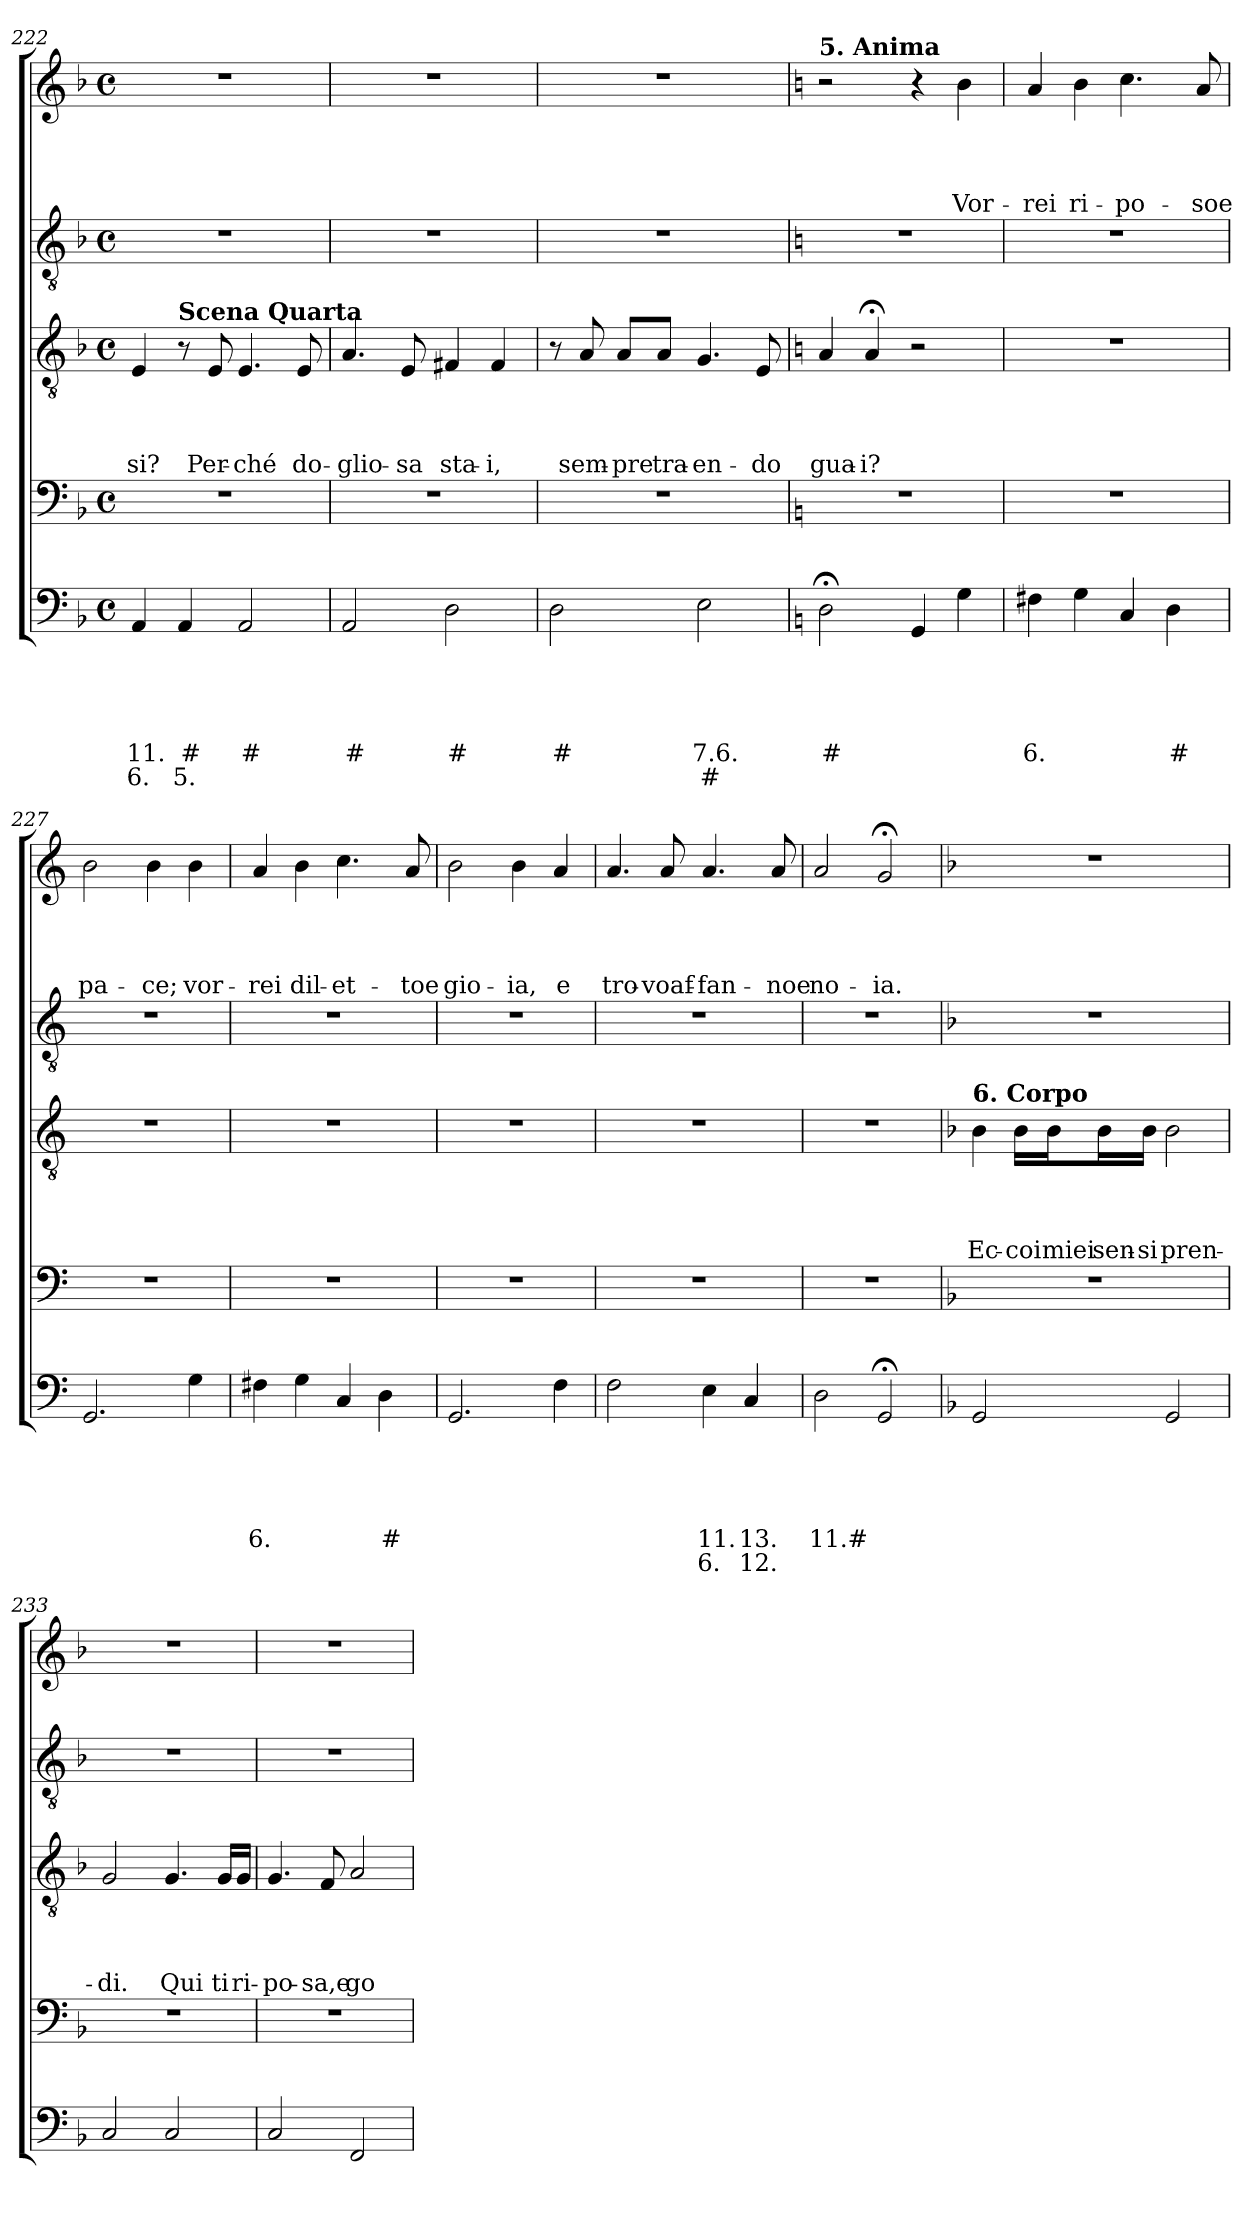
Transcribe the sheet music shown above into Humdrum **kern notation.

**kern	**text	**text	**text	**text	**text	**text	**kern	**kern	**text	**text	**text	**text	**kern	**kern	**text	**text	**text	**text
*part5	*part5	*part5	*part5	*part5	*part5	*part5	*part4	*part3	*part3	*part3	*part3	*part3	*part2	*part1	*part1	*part1	*part1	*part1
*staff5	*staff5	*staff5	*staff5	*staff5	*staff5	*staff5	*staff4	*staff3	*staff3	*staff3	*staff3	*staff3	*staff2	*staff1	*staff1	*staff1	*staff1	*staff1
*clefF4	*	*	*	*	*	*	*clefF4	*clefGv2	*	*	*	*	*clefGv2	*clefG2	*	*	*	*
*k[b-]	*	*	*	*	*	*	*k[b-]	*k[b-]	*	*	*	*	*k[b-]	*k[b-]	*	*	*	*
*F:	*	*	*	*	*	*	*F:	*F:	*	*	*	*	*F:	*F:	*	*	*	*
*M4/4	*	*	*	*	*	*	*M4/4	*M4/4	*	*	*	*	*M4/4	*M4/4	*	*	*	*
*met(c)	*	*	*	*	*	*	*met(c)	*met(c)	*	*	*	*	*met(c)	*met(c)	*	*	*	*
=222	=222	=222	=222	=222	=222	=222	=222	=222	=222	=222	=222	=222	=222	=222	=222	=222	=222	=222
4AA/	.	.	.	.	11.	6.	1r	4E/	.	.	.	-si?	1r	1r	.	.	.	.
!	!	!	!	!	!	!	!	!LO:TX:a:B:t=Scena Quarta	!	!	!	!	!	!	!	!	!	!
4AA/	.	.	.	.	#	5.	.	8r	.	.	.	.	.	.	.	.	.	.
.	.	.	.	.	.	.	.	8E/	.	.	.	Per-	.	.	.	.	.	.
2AA/	.	.	.	.	#	.	.	4.E/	.	.	.	-ché	.	.	.	.	.	.
.	.	.	.	.	.	.	.	8E/	.	.	.	do-	.	.	.	.	.	.
=223	=223	=223	=223	=223	=223	=223	=223	=223	=223	=223	=223	=223	=223	=223	=223	=223	=223	=223
2AA/	.	.	.	.	#	.	1r	4.A/	.	.	.	-glio-	1r	1r	.	.	.	.
.	.	.	.	.	.	.	.	8E/	.	.	.	-sa	.	.	.	.	.	.
2D\	.	.	.	.	#	.	.	4F#X/	.	.	.	sta-	.	.	.	.	.	.
.	.	.	.	.	.	.	.	4F#/	.	.	.	-i,	.	.	.	.	.	.
=224	=224	=224	=224	=224	=224	=224	=224	=224	=224	=224	=224	=224	=224	=224	=224	=224	=224	=224
2D\	.	.	.	.	#	.	1r	8r	.	.	.	.	1r	1r	.	.	.	.
.	.	.	.	.	.	.	.	8A/	.	.	.	sem-	.	.	.	.	.	.
.	.	.	.	.	.	.	.	8A/L	.	.	.	-pre	.	.	.	.	.	.
.	.	.	.	.	.	.	.	8A/J	.	.	.	tra-	.	.	.	.	.	.
2E\	.	.	.	.	7.6.	#	.	4.G/	.	.	.	-en-	.	.	.	.	.	.
.	.	.	.	.	.	.	.	8E/	.	.	.	-do	.	.	.	.	.	.
!!LO:LB:g=z
=225	=225	=225	=225	=225	=225	=225	=225	=225	=225	=225	=225	=225	=225	=225	=225	=225	=225	=225
*k[]	*	*	*	*	*	*	*k[]	*k[]	*	*	*	*	*k[]	*k[]	*	*	*	*
*C:	*	*	*	*	*	*	*C:	*C:	*	*	*	*	*C:	*C:	*	*	*	*
!	!	!	!	!	!	!	!	!	!	!	!	!	!	!LO:TX:a:B:t=5. Anima	!	!	!	!
2D;<\	.	.	.	.	#	.	1r	4A/	.	.	.	gua-	1r	2r	.	.	.	.
.	.	.	.	.	.	.	.	4A;</	.	.	.	-i?	.	.	.	.	.	.
4GG/	.	.	.	.	.	.	.	2r	.	.	.	.	.	4r	.	.	.	.
4G\	.	.	.	.	.	.	.	.	.	.	.	.	.	4b\	.	.	.	Vor-
=226	=226	=226	=226	=226	=226	=226	=226	=226	=226	=226	=226	=226	=226	=226	=226	=226	=226	=226
4F#X\	.	.	.	.	6.	.	1r	1r	.	.	.	.	1r	4a/	.	.	.	-rei
4G\	.	.	.	.	.	.	.	.	.	.	.	.	.	4b\	.	.	.	ri-
4C/	.	.	.	.	.	.	.	.	.	.	.	.	.	4.cc\	.	.	.	-po-
4D\	.	.	.	.	#	.	.	.	.	.	.	.	.	.	.	.	.	.
.	.	.	.	.	.	.	.	.	.	.	.	.	.	8a/	.	.	.	-soe
=227	=227	=227	=227	=227	=227	=227	=227	=227	=227	=227	=227	=227	=227	=227	=227	=227	=227	=227
2.GG/	.	.	.	.	.	.	1r	1r	.	.	.	.	1r	2b\	.	.	.	pa-
.	.	.	.	.	.	.	.	.	.	.	.	.	.	4b\	.	.	.	-ce;
4G\	.	.	.	.	.	.	.	.	.	.	.	.	.	4b\	.	.	.	vor-
=228	=228	=228	=228	=228	=228	=228	=228	=228	=228	=228	=228	=228	=228	=228	=228	=228	=228	=228
4F#X\	.	.	.	.	6.	.	1r	1r	.	.	.	.	1r	4a/	.	.	.	-rei
4G\	.	.	.	.	.	.	.	.	.	.	.	.	.	4b\	.	.	.	dil-
4C/	.	.	.	.	.	.	.	.	.	.	.	.	.	4.cc\	.	.	.	-et-
4D\	.	.	.	.	#	.	.	.	.	.	.	.	.	.	.	.	.	.
.	.	.	.	.	.	.	.	.	.	.	.	.	.	8a/	.	.	.	-toe
=229	=229	=229	=229	=229	=229	=229	=229	=229	=229	=229	=229	=229	=229	=229	=229	=229	=229	=229
2.GG/	.	.	.	.	.	.	1r	1r	.	.	.	.	1r	2b\	.	.	.	gio-
.	.	.	.	.	.	.	.	.	.	.	.	.	.	4b\	.	.	.	-ia,
4F\	.	.	.	.	.	.	.	.	.	.	.	.	.	4a/	.	.	.	e
=230	=230	=230	=230	=230	=230	=230	=230	=230	=230	=230	=230	=230	=230	=230	=230	=230	=230	=230
2F\	.	.	.	.	.	.	1r	1r	.	.	.	.	1r	4.a/	.	.	.	tro-
.	.	.	.	.	.	.	.	.	.	.	.	.	.	8a/	.	.	.	-voaf-
4E\	.	.	.	.	11.	6.	.	.	.	.	.	.	.	4.a/	.	.	.	-fan-
4C/	.	.	.	.	13.	12.	.	.	.	.	.	.	.	.	.	.	.	.
.	.	.	.	.	.	.	.	.	.	.	.	.	.	8a/	.	.	.	-noe
=231	=231	=231	=231	=231	=231	=231	=231	=231	=231	=231	=231	=231	=231	=231	=231	=231	=231	=231
2D\	.	.	.	.	11.#	.	1r	1r	.	.	.	.	1r	2a/	.	.	.	no-
2GG;</	.	.	.	.	.	.	.	.	.	.	.	.	.	2g;</	.	.	.	-ia.
!!LO:LB:g=z
=232	=232	=232	=232	=232	=232	=232	=232	=232	=232	=232	=232	=232	=232	=232	=232	=232	=232	=232
*k[b-]	*	*	*	*	*	*	*k[b-]	*k[b-]	*	*	*	*	*k[b-]	*k[b-]	*	*	*	*
*F:	*	*	*	*	*	*	*F:	*F:	*	*	*	*	*F:	*F:	*	*	*	*
!	!	!	!	!	!	!	!	!LO:TX:a:B:t=6. Corpo	!	!	!	!	!	!	!	!	!	!
2GG/	.	.	.	.	.	.	1r	4B-\	.	.	.	Ec-	1r	1r	.	.	.	.
.	.	.	.	.	.	.	.	16B-\LL	.	.	.	-coi	.	.	.	.	.	.
.	.	.	.	.	.	.	.	16B-\J	.	.	.	miei	.	.	.	.	.	.
.	.	.	.	.	.	.	.	16B-\L	.	.	.	sen-	.	.	.	.	.	.
.	.	.	.	.	.	.	.	16B-\JJ	.	.	.	-si	.	.	.	.	.	.
2GG/	.	.	.	.	.	.	.	2B-\	.	.	.	pren-	.	.	.	.	.	.
=233	=233	=233	=233	=233	=233	=233	=233	=233	=233	=233	=233	=233	=233	=233	=233	=233	=233	=233
2C/	.	.	.	.	.	.	1r	2G/	.	.	.	-di.	1r	1r	.	.	.	.
2C/	.	.	.	.	.	.	.	4.G/	.	.	.	Qui	.	.	.	.	.	.
.	.	.	.	.	.	.	.	16G/LL	.	.	.	ti	.	.	.	.	.	.
.	.	.	.	.	.	.	.	16G/JJ	.	.	.	ri-	.	.	.	.	.	.
=234	=234	=234	=234	=234	=234	=234	=234	=234	=234	=234	=234	=234	=234	=234	=234	=234	=234	=234
2C/	.	.	.	.	.	.	1r	4.G/	.	.	.	-po-	1r	1r	.	.	.	.
.	.	.	.	.	.	.	.	8F/	.	.	.	-sa,e	.	.	.	.	.	.
2FF/	.	.	.	.	.	.	.	2A/	.	.	.	go-	.	.	.	.	.	.
=	=	=	=	=	=	=	=	=	=	=	=	=	=	=	=	=	=	=
*-	*-	*-	*-	*-	*-	*-	*-	*-	*-	*-	*-	*-	*-	*-	*-	*-	*-	*-
